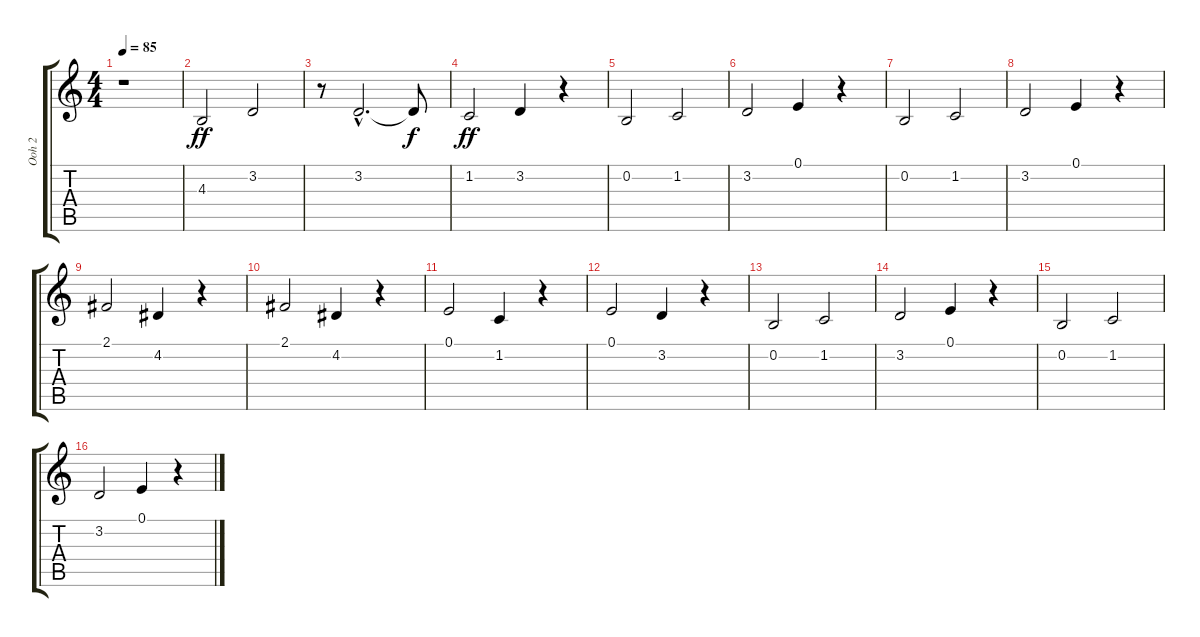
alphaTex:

\track ("Ooh 2" "Ooh 2") {instrument voiceoohs}
\staff {score tabs}
\tuning (E4 B3 G3 D3 A2 E2) {hide}
\ts (4 4)
\tempo 85
\clef g2
\ks c
r.1{dy ff instrument voiceoohs} |
4.3.2 3.2.2 |
r.8 3.2{hac}.2{d} 3.2{t}.8{dy f} |
1.2.2{dy ff} 3.2.4 r.4 |
0.2.2 1.2.2 |
3.2.2 0.1.4 r.4 |
0.2.2 1.2.2 |
3.2.2 0.1.4 r.4 |
2.1.2 4.2.4 r.4 |
2.1.2 4.2.4 r.4 |
0.1.2 1.2.4 r.4 |
0.1.2 3.2.4 r.4 |
0.2.2 1.2.2 |
3.2.2 0.1.4 r.4 |
0.2.2 1.2.2 |
3.2.2 0.1.4 r.4
